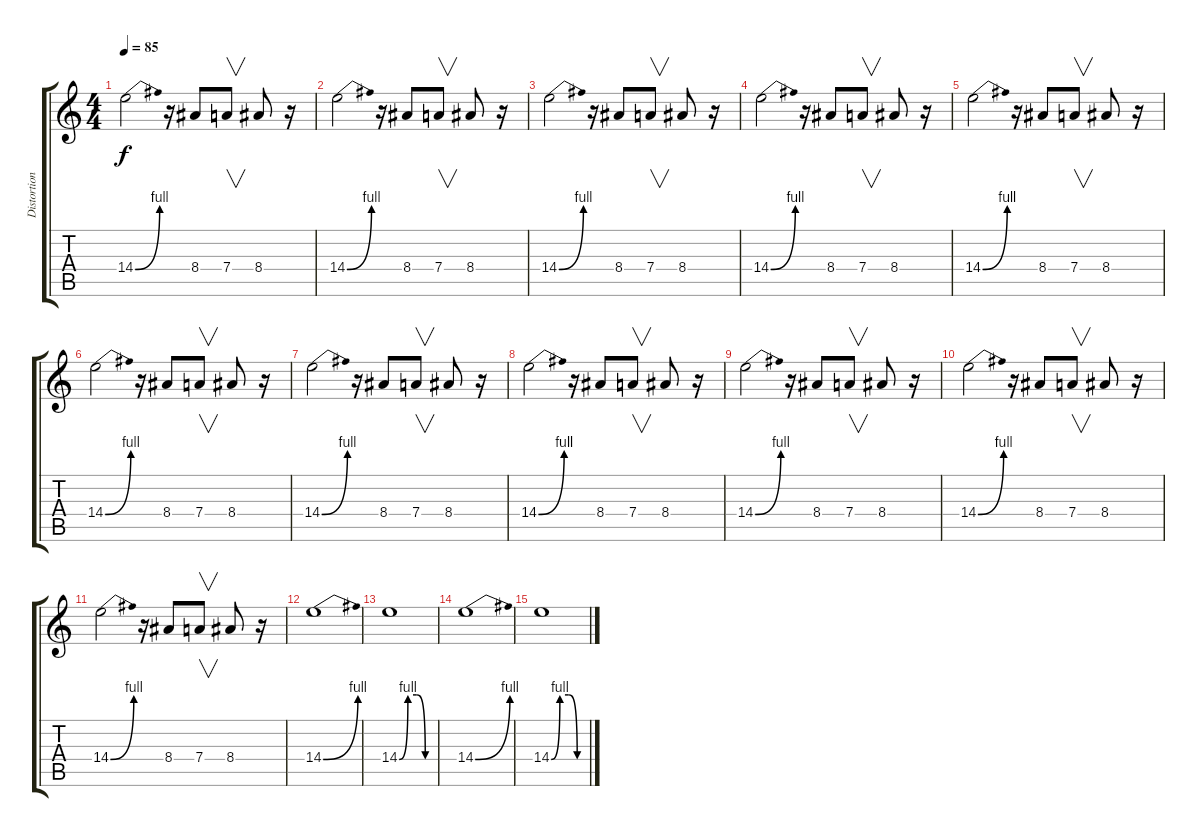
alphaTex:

\track ("Distortion Guitar" "Distortion") {instrument distortionguitar}
\staff {score tabs}
\tuning (E4 B3 G3 D3 A2 E2) {hide}
\ts (4 4)
\tempo 85
\clef g2
\ks c
14.4{be (bend 0 0 60 4)}.2{dy f} r.16 8.4.8 7.4.8{v} 8.4.8 r.16 |
14.4{be (bend 0 0 60 4)}.2 r.16 8.4.8 7.4.8{v} 8.4.8 r.16 |
14.4{be (bend 0 0 60 4)}.2 r.16 8.4.8 7.4.8{v} 8.4.8 r.16 |
14.4{be (bend 0 0 60 4)}.2 r.16 8.4.8 7.4.8{v} 8.4.8 r.16 |
14.4{be (bend 0 0 60 4)}.2 r.16 8.4.8 7.4.8{v} 8.4.8 r.16 |
14.4{be (bend 0 0 60 4)}.2 r.16 8.4.8 7.4.8{v} 8.4.8 r.16 |
14.4{be (bend 0 0 60 4)}.2 r.16 8.4.8 7.4.8{v} 8.4.8 r.16 |
14.4{be (bend 0 0 60 4)}.2 r.16 8.4.8 7.4.8{v} 8.4.8 r.16 |
14.4{be (bend 0 0 60 4)}.2 r.16 8.4.8 7.4.8{v} 8.4.8 r.16 |
14.4{be (bend 0 0 60 4)}.2 r.16 8.4.8 7.4.8{v} 8.4.8 r.16 |
14.4{be (bend 0 0 60 4)}.2 r.16 8.4.8 7.4.8{v} 8.4.8 r.16 |
14.4{be (bend 0 0 60 4)}.1 |
14.4{be (custom 0 0 15 4 30 4 45 0 60 0)}.1 |
14.4{be (bend 0 0 60 4)}.1 |
14.4{be (custom 0 0 15 4 30 4 45 0 60 0)}.1
